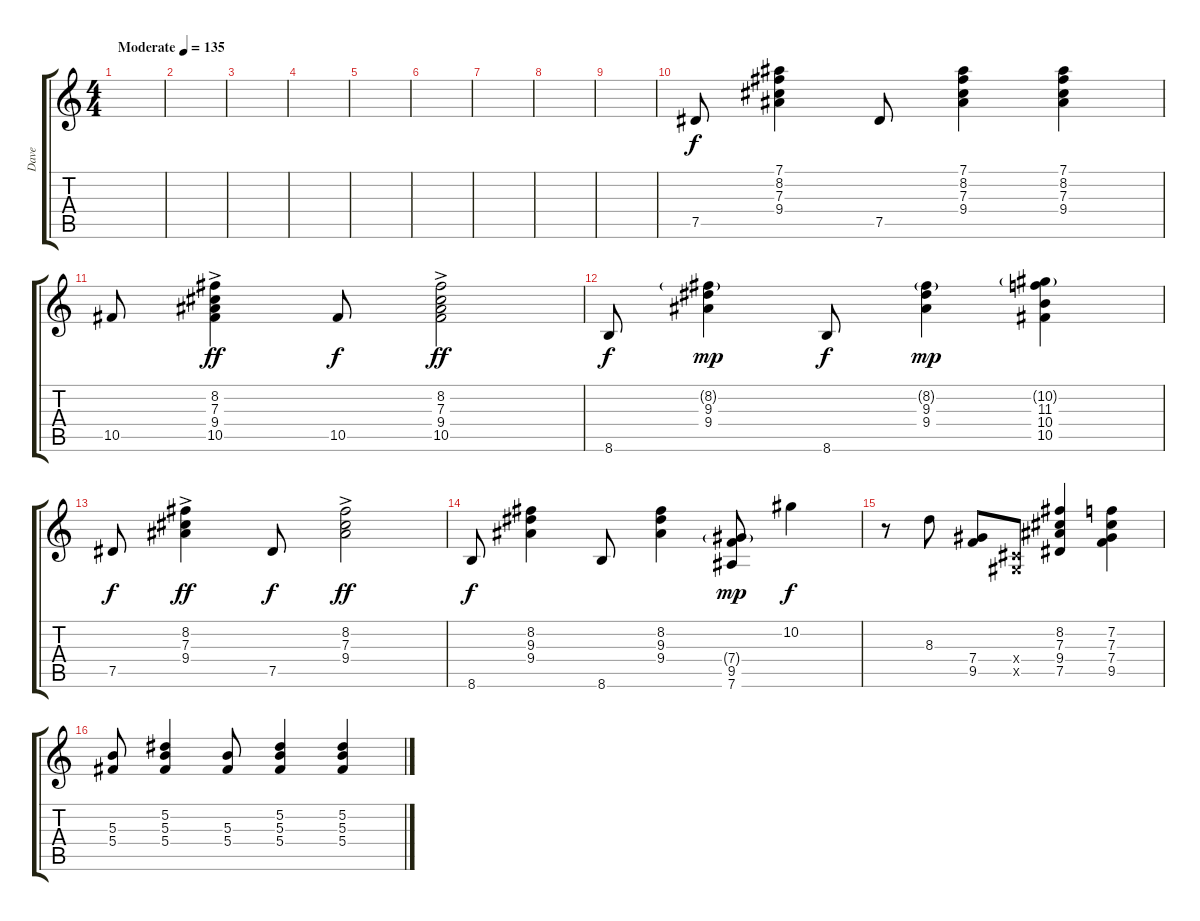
\track ("Dave" "Dave") {instrument overdrivenguitar}
\staff {score tabs}
\tuning (Eb4 Bb3 Gb3 Db3 Ab2 Eb2) {hide}
\ts (4 4)
\tempo (135 "Moderate")
\clef g2
\ks c
|
|
|
|
|
|
|
|
|
7.5.8 (7.1 8.2 7.3 9.4).4 7.5.8 (7.1 8.2 7.3 9.4).4 (7.1 8.2 7.3 9.4).4 |
10.5.8 (8.2{ac} 7.3 9.4 10.5).4{dy ff} 10.5.8{dy f} (8.2{ac} 7.3 9.4 10.5).2{dy ff} |
8.6.8{dy f} (8.2{g} 9.3 9.4).4{dy mp} 8.6.8{dy f} (8.2{g} 9.3 9.4).4{dy mp} (10.2{g} 11.3 10.4 10.5).4 |
7.5.8{dy f} (8.2{ac} 7.3 9.4).4{dy ff} 7.5.8{dy f} (8.2{ac} 7.3 9.4).2{dy ff} |
8.6.8{dy f} (8.2 9.3 9.4).4 8.6.8 (8.2 9.3 9.4).4 (7.4{g} 9.5 7.6).8{dy mp} 10.2.4{dy f} |
r.8 8.3.8 (7.4 9.5).8 (0.4{x} 0.5{x}).8 (8.2 7.3 9.4 7.5).4 (7.2 7.3 7.4 9.5).4 |
(5.3 5.4).8 (5.2 5.3 5.4).4 (5.3 5.4).8 (5.2 5.3 5.4).4 (5.2 5.3 5.4).4
